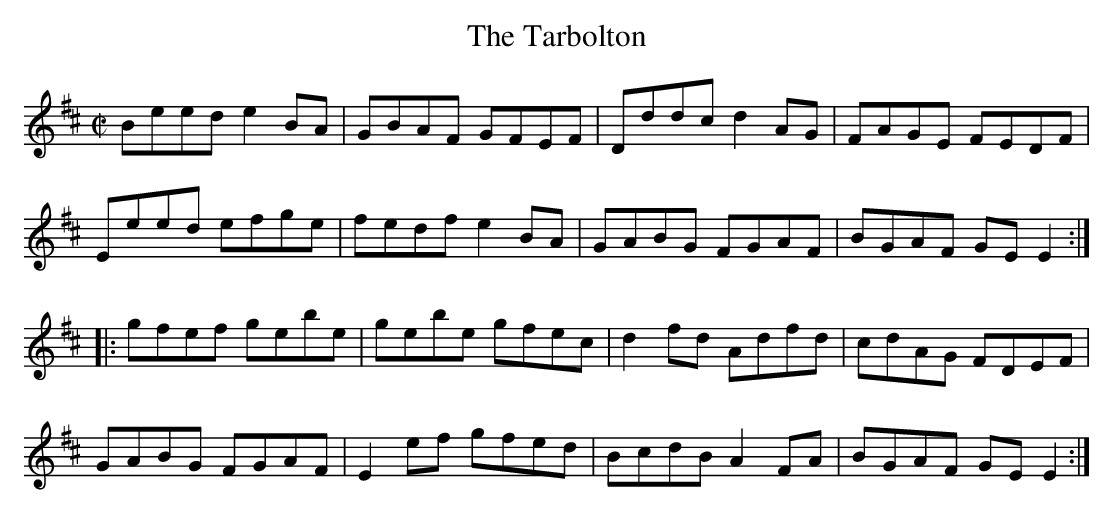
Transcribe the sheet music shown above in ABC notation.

X:1
T:Tarbolton, The
M:C|
L:1/8
K:Edor
Beed e2BA|GBAF GFEF|Dddc d2AG|FAGE FEDF|
Eeed efge|fedf e2BA|GABG FGAF|BGAF GEE2:|
|:gfef gebe|gebe gfec|d2fd Adfd|cdAG FDEF|
GABG FGAF|E2ef gfed|BcdB A2FA|BGAF GEE2:|
